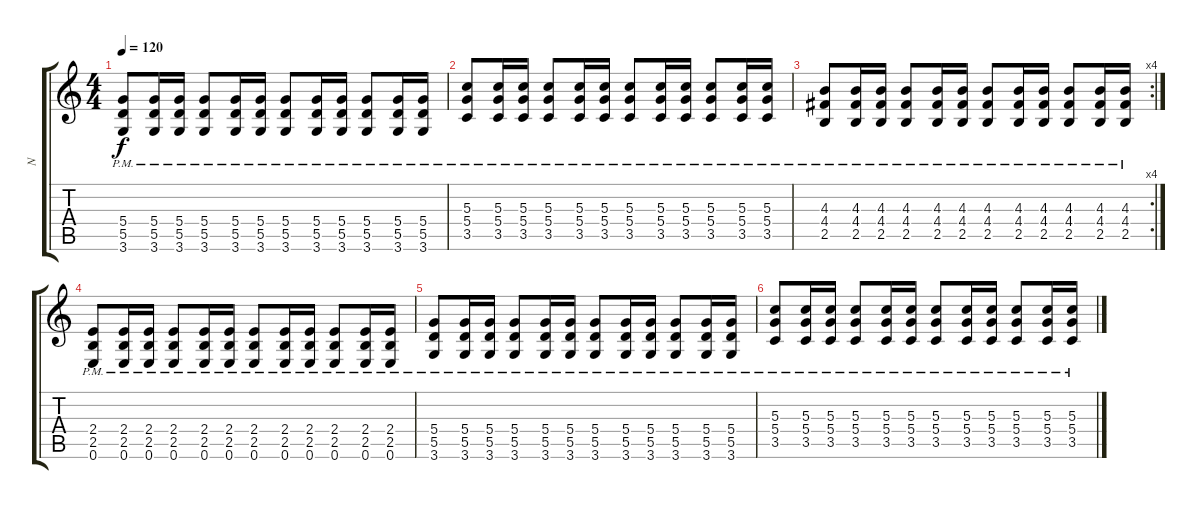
\track ("N" "N") {instrument distortionguitar}
\staff {score tabs}
\tuning (E4 B3 G3 D3 A2 E2) {hide}
\ts (4 4)
\tempo 120
\clef g2
\ks c
(5.4{pm} 5.5{pm} 3.6{pm}).8{dy f} (5.4{pm} 5.5{pm} 3.6{pm}).16 (5.4{pm} 5.5{pm} 3.6{pm}).16 (5.4{pm} 5.5{pm} 3.6{pm}).8 (5.4{pm} 5.5{pm} 3.6{pm}).16 (5.4{pm} 5.5{pm} 3.6{pm}).16 (5.4{pm} 5.5{pm} 3.6{pm}).8 (5.4{pm} 5.5{pm} 3.6{pm}).16 (5.4{pm} 5.5{pm} 3.6{pm}).16 (5.4{pm} 5.5{pm} 3.6{pm}).8 (5.4{pm} 5.5{pm} 3.6{pm}).16 (5.4{pm} 5.5{pm} 3.6{pm}).16 |
(5.3{pm} 5.4{pm} 3.5{pm}).8 (5.3{pm} 5.4{pm} 3.5{pm}).16 (5.3{pm} 5.4{pm} 3.5{pm}).16 (5.3{pm} 5.4{pm} 3.5{pm}).8 (5.3{pm} 5.4{pm} 3.5{pm}).16 (5.3{pm} 5.4{pm} 3.5{pm}).16 (5.3{pm} 5.4{pm} 3.5{pm}).8 (5.3{pm} 5.4{pm} 3.5{pm}).16 (5.3{pm} 5.4{pm} 3.5{pm}).16 (5.3{pm} 5.4{pm} 3.5{pm}).8 (5.3{pm} 5.4{pm} 3.5{pm}).16 (5.3{pm} 5.4{pm} 3.5{pm}).16 |
\rc 4
(4.3{pm} 4.4{pm} 2.5{pm}).8 (4.3{pm} 4.4{pm} 2.5{pm}).16 (4.3{pm} 4.4{pm} 2.5{pm}).16 (4.3{pm} 4.4{pm} 2.5{pm}).8 (4.3{pm} 4.4{pm} 2.5{pm}).16 (4.3{pm} 4.4{pm} 2.5{pm}).16 (4.3{pm} 4.4{pm} 2.5{pm}).8 (4.3{pm} 4.4{pm} 2.5{pm}).16 (4.3{pm} 4.4{pm} 2.5{pm}).16 (4.3{pm} 4.4{pm} 2.5{pm}).8 (4.3{pm} 4.4{pm} 2.5{pm}).16 (4.3{pm} 4.4{pm} 2.5{pm}).16 |
(2.4{pm} 2.5{pm} 0.6{pm}).8 (2.4{pm} 2.5{pm} 0.6{pm}).16 (2.4{pm} 2.5{pm} 0.6{pm}).16 (2.4{pm} 2.5{pm} 0.6{pm}).8 (2.4{pm} 2.5{pm} 0.6{pm}).16 (2.4{pm} 2.5{pm} 0.6{pm}).16 (2.4{pm} 2.5{pm} 0.6{pm}).8 (2.4{pm} 2.5{pm} 0.6{pm}).16 (2.4{pm} 2.5{pm} 0.6{pm}).16 (2.4{pm} 2.5{pm} 0.6{pm}).8 (2.4{pm} 2.5{pm} 0.6{pm}).16 (2.4{pm} 2.5{pm} 0.6{pm}).16 |
(5.4{pm} 5.5{pm} 3.6{pm}).8 (5.4{pm} 5.5{pm} 3.6{pm}).16 (5.4{pm} 5.5{pm} 3.6{pm}).16 (5.4{pm} 5.5{pm} 3.6{pm}).8 (5.4{pm} 5.5{pm} 3.6{pm}).16 (5.4{pm} 5.5{pm} 3.6{pm}).16 (5.4{pm} 5.5{pm} 3.6{pm}).8 (5.4{pm} 5.5{pm} 3.6{pm}).16 (5.4{pm} 5.5{pm} 3.6{pm}).16 (5.4{pm} 5.5{pm} 3.6{pm}).8 (5.4{pm} 5.5{pm} 3.6{pm}).16 (5.4{pm} 5.5{pm} 3.6{pm}).16 |
(5.3{pm} 5.4{pm} 3.5{pm}).8 (5.3{pm} 5.4{pm} 3.5{pm}).16 (5.3{pm} 5.4{pm} 3.5{pm}).16 (5.3{pm} 5.4{pm} 3.5{pm}).8 (5.3{pm} 5.4{pm} 3.5{pm}).16 (5.3{pm} 5.4{pm} 3.5{pm}).16 (5.3{pm} 5.4{pm} 3.5{pm}).8 (5.3{pm} 5.4{pm} 3.5{pm}).16 (5.3{pm} 5.4{pm} 3.5{pm}).16 (5.3{pm} 5.4{pm} 3.5{pm}).8 (5.3{pm} 5.4{pm} 3.5{pm}).16 (5.3{pm} 5.4{pm} 3.5{pm}).16
